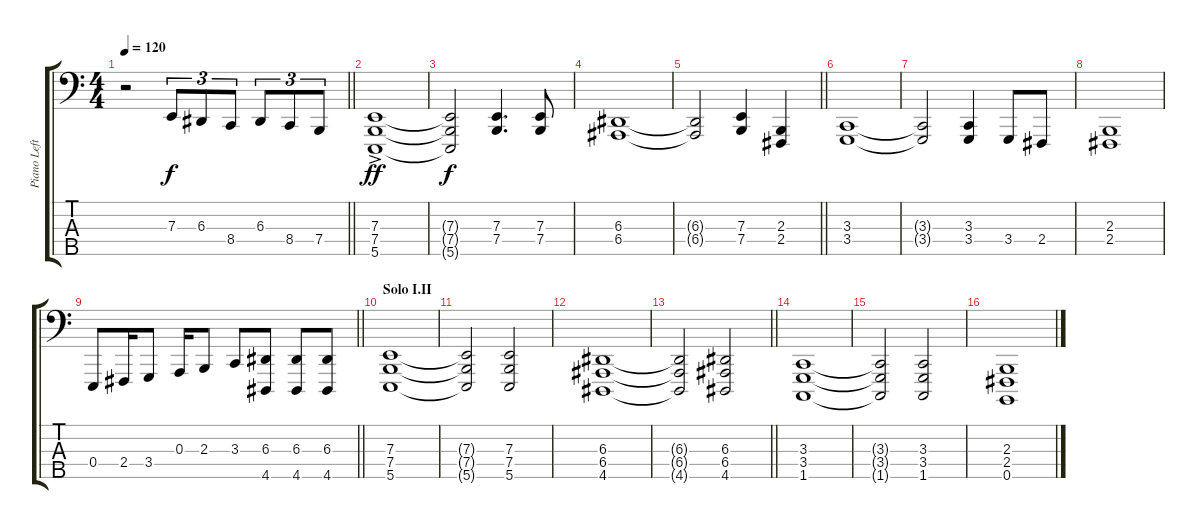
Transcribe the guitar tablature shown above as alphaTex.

\track ("Piano Left Standard" "Piano Left") {instrument acousticgrandpiano}
\staff {score tabs}
\tuning (G2 D2 A1 E1 B0) {hide}
\ts (4 4)
\tempo 120
\clef f4
\barLineRight lightlight
\ks c
r.2{dy f volume 4} 7.3.8{tu (3 2) volume 16} 6.3.8{tu (3 2)} 8.4.8{tu (3 2)} 6.3.8{tu (3 2)} 8.4.8{tu (3 2)} 7.4.8{tu (3 2)} |
\section ("" "")
(7.3{ac} 7.4 5.5).1{dy ff} |
(7.3{t} 7.4{t} 5.5{t}).2{dy f} (7.3 7.4).4{d} (7.3 7.4).8 |
(6.3 6.4).1 |
\barLineRight lightlight
(6.3{t} 6.4{t}).2 (7.3 7.4).4 (2.3 2.4).4 |
(3.3 3.4).1 |
(3.3{t} 3.4{t}).2 (3.3 3.4).4 3.4.8 2.4.8 |
(2.3 2.4).1 |
\barLineRight lightlight
0.4.8 2.4.16 3.4.8 0.3.16 2.3.8 3.3.8 (6.3 4.5).8 (6.3 4.5).8 (6.3 4.5).8 |
\section ("" "Solo I.II")
(7.3 7.4 5.5).1 |
(7.3{t} 7.4{t} 5.5{t}).2 (7.3 7.4 5.5).2 |
(6.3 6.4 4.5).1 |
\barLineRight lightlight
(6.3{t} 6.4{t} 4.5{t}).2 (6.3 6.4 4.5).2 |
(3.3 3.4 1.5).1 |
(3.3{t} 3.4{t} 1.5{t}).2 (3.3 3.4 1.5).2 |
(2.3 2.4 0.5).1
